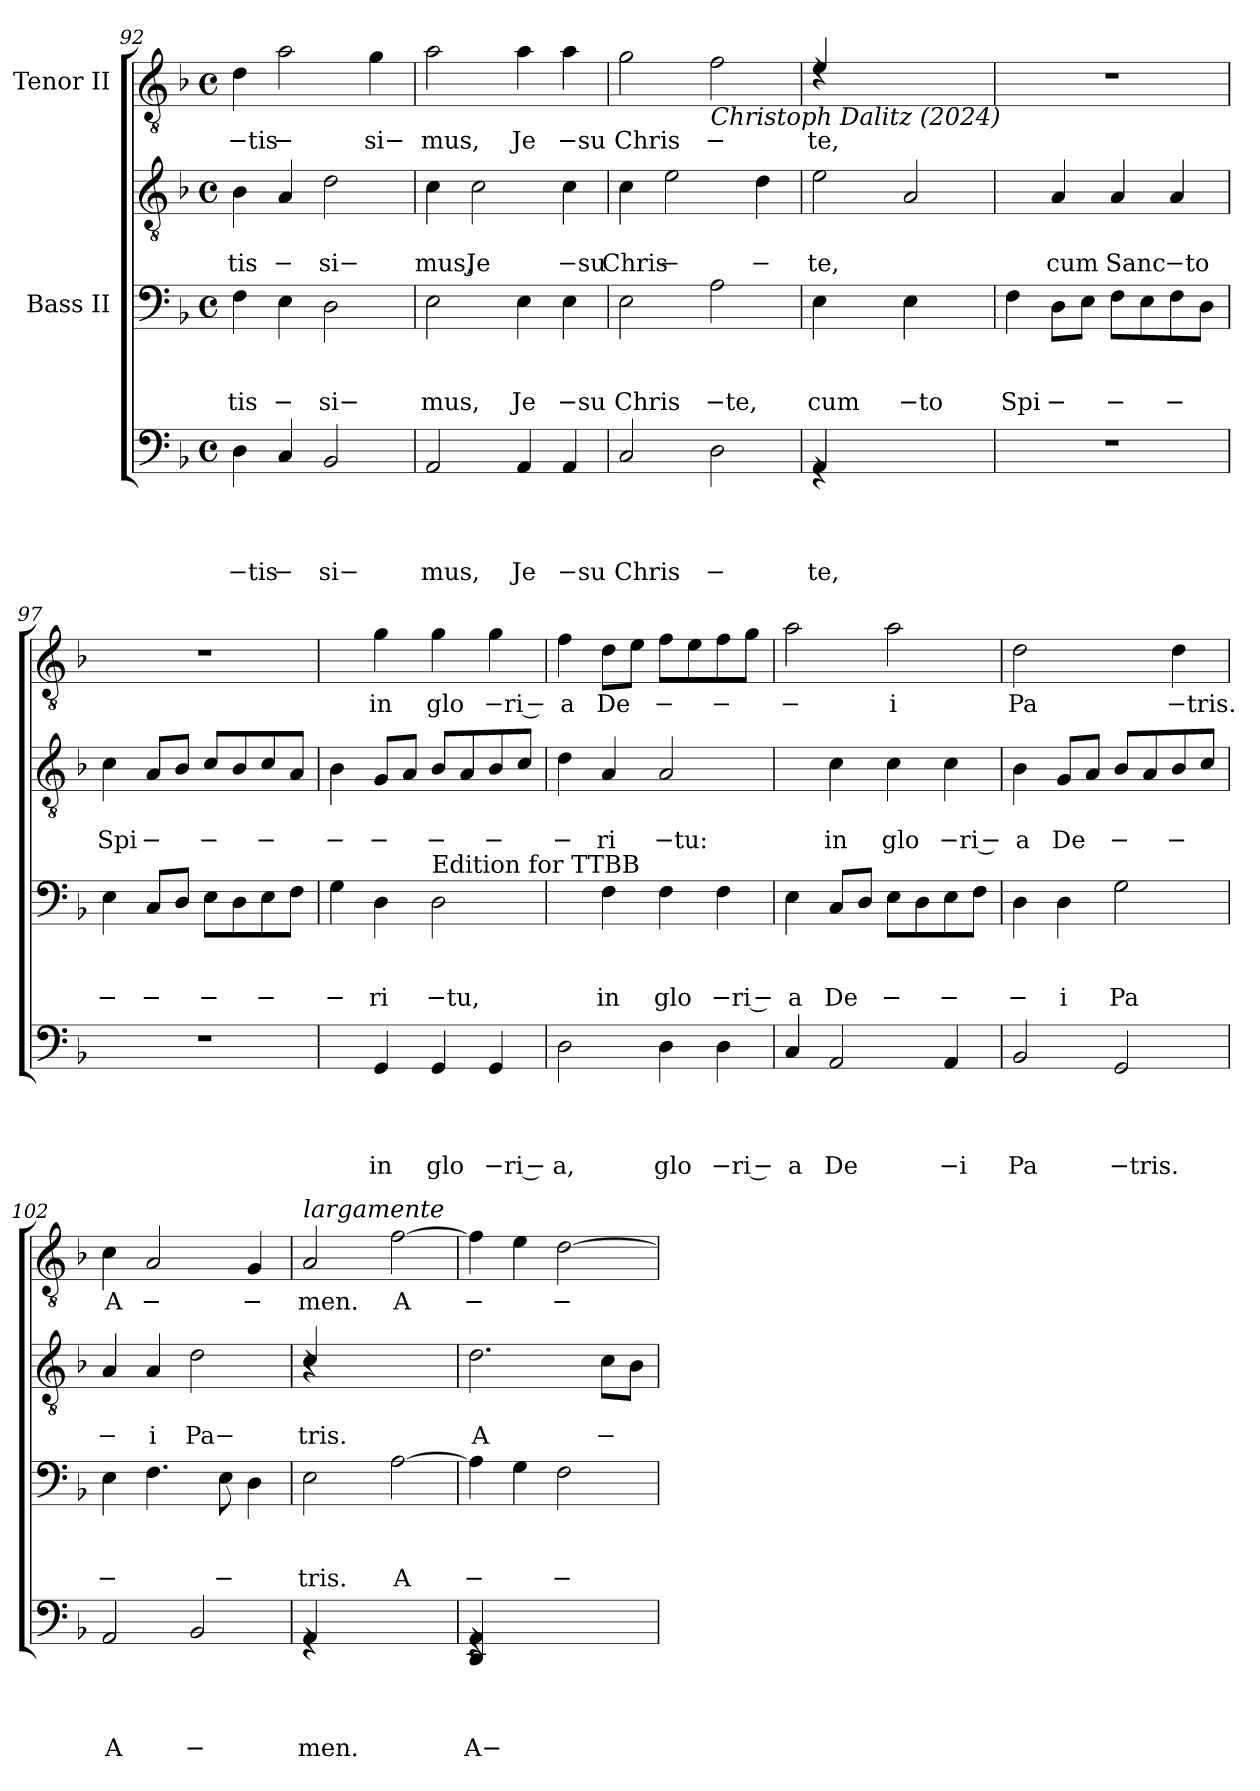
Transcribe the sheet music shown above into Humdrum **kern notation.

**kern	**text	**text	**text	**text	**kern	**text	**text	**text	**kern	**text	**text	**kern	**text
*part4	*part4	*part4	*part4	*part4	*part3	*part3	*part3	*part3	*part2	*part2	*part2	*part1	*part1
*staff4	*staff4	*staff4	*staff4	*staff4	*staff3	*staff3	*staff3	*staff3	*staff2	*staff2	*staff2	*staff1	*staff1
*	*	*	*	*	*I"Bass II	*	*	*	*	*	*	*I"Tenor II	*
*clefF4	*	*	*	*	*clefF4	*	*	*	*clefGv2	*	*	*clefGv2	*
*k[b-]	*	*	*	*	*k[b-]	*	*	*	*k[b-]	*	*	*k[b-]	*
*F:	*	*	*	*	*F:	*	*	*	*F:	*	*	*F:	*
*M4/4	*	*	*	*	*M4/4	*	*	*	*M4/4	*	*	*M4/4	*
*met(c)	*	*	*	*	*met(c)	*	*	*	*met(c)	*	*	*met(c)	*
=92	=92	=92	=92	=92	=92	=92	=92	=92	=92	=92	=92	=92	=92
!	!	!	!	!LO:LY:b:rj	!	!	!	!LO:LY:b	!	!	!LO:LY:b	!	!LO:LY:b:rj
4D\	.	.	.	−tis	4F\	.	.	tis	4B-\	.	tis	4d\	−tis
!	!	!	!	!LO:LY:b	!	!	!	!LO:LY:b	!	!	!LO:LY:b	!	!LO:LY:b
4C/	.	.	.	−	4E\	.	.	−	4A/	.	−	2a\	−
!	!	!	!	!LO:LY:b	!	!	!	!LO:LY:b	!	!	!LO:LY:b	!	!
2BB-/	.	.	.	si−	2D\	.	.	si−	2d\	.	si−	.	.
!	!	!	!	!	!	!	!	!	!	!	!	!	!LO:LY:b
.	.	.	.	.	.	.	.	.	.	.	.	4g\	si−
=93	=93	=93	=93	=93	=93	=93	=93	=93	=93	=93	=93	=93	=93
!	!	!	!	!LO:LY:b	!	!	!	!LO:LY:b	!	!	!LO:LY:b	!	!LO:LY:b
2AA/	.	.	.	mus,	2E\	.	.	mus,	4c\	.	mus,	2a\	mus,
!	!	!	!	!	!	!	!	!	!	!	!LO:LY:b	!	!
.	.	.	.	.	.	.	.	.	2c\	.	Je	.	.
!	!	!	!	!LO:LY:b	!	!	!	!LO:LY:b	!	!	!	!	!LO:LY:b
4AA/	.	.	.	Je	4E\	.	.	Je	.	.	.	4a\	Je
!	!	!	!	!LO:LY:b:rj	!	!	!	!LO:LY:b:rj	!	!	!LO:LY:b:rj	!	!LO:LY:b:rj
4AA/	.	.	.	−su	4E\	.	.	−su	4c\	.	−su	4a\	−su
=94	=94	=94	=94	=94	=94	=94	=94	=94	=94	=94	=94	=94	=94
!	!	!	!	!LO:LY:b	!	!	!	!LO:LY:b	!	!	!LO:LY:b	!	!LO:LY:b
2C/	.	.	.	Chris	2E\	.	.	Chris	4c\	.	Chris	2g\	Chris
!	!	!	!	!	!	!	!	!	!	!	!LO:LY:b	!	!
.	.	.	.	.	.	.	.	.	2e\	.	−	.	.
!	!	!	!	!	!	!	!	!	!	!	!	!LO:TX:b:i:t=Christoph Dalitz (2024)	!
!	!	!	!	!LO:LY:b	!	!	!	!LO:LY:b:rj	!	!	!	!	!LO:LY:b
2D\	.	.	.	−	2A\	.	.	−te,	.	.	.	2f\	−
!	!	!	!	!	!	!	!	!	!	!	!LO:LY:b	!	!
.	.	.	.	.	.	.	.	.	4d\	.	−	.	.
=95	=95	=95	=95	=95	=95	=95	=95	=95	=95	=95	=95	=95	=95
!LO:N:head=solid	!	!	!	!LO:LY:b	!	!	!	!LO:LY:b	!	!	!LO:LY:b	!LO:N:head=solid	!LO:LY:b
*^	*	*	*	*	*^	*	*	*	*	*	*	*^	*
4AA/	4rFF	.	.	.	te,	4E\	2ryy	.	.	cum	2e\	.	te,	4e/	4rc	te,
2.ryy	2.ryy	.	.	.	.	4ryy	.	.	.	.	.	.	.	2.ryy	2.ryy	.
!	!	!	!	!	!	!	!	!	!	!LO:LY:b	!	!	!	!	!	!
!	!	!	!	!	!	!	!	!	!	!LO:LY:b:rj	!	!	!	!	!	!
.	.	.	.	.	.	4E\	4E\	.	.	−to	2A/	.	.	.	.	.
.	.	.	.	.	.	4ryy	4ryy	.	.	.	.	.	.	.	.	.
*v	*v	*	*	*	*	*	*	*	*	*	*	*	*	*v	*v	*
!!LO:LB:g=z
=96	=96	=96	=96	=96	=96	=96	=96	=96	=96	=96	=96	=96	=96	=96
!	!	!	!	!	!	!	!	!	!LO:LY:b	!	!	!	!	!
*	*	*	*	*	*v	*v	*	*	*	*	*	*	*	*
1r	.	.	.	.	4F\	.	.	Spi	4ryy	.	.	1r	.
!	!	!	!	!	!	!	!	!LO:LY:b	!	!	!LO:LY:b	!	!
.	.	.	.	.	8D\L	.	.	−	4A/	.	cum	.	.
.	.	.	.	.	8E\J	.	.	.	.	.	.	.	.
!	!	!	!	!	!	!	!	!LO:LY:b	!	!	!LO:LY:b	!	!
.	.	.	.	.	8F\L	.	.	−	4A/	.	Sanc	.	.
.	.	.	.	.	8E\	.	.	.	.	.	.	.	.
!	!	!	!	!	!	!	!	!LO:LY:b	!	!	!LO:LY:b:rj	!	!
.	.	.	.	.	8F\	.	.	−	4A/	.	−to	.	.
.	.	.	.	.	8D\J	.	.	.	.	.	.	.	.
=97	=97	=97	=97	=97	=97	=97	=97	=97	=97	=97	=97	=97	=97
!	!	!	!	!	!	!	!	!LO:LY:b	!	!	!LO:LY:b	!	!
1r	.	.	.	.	4E\	.	.	−	4c\	.	Spi	1r	.
!	!	!	!	!	!	!	!	!LO:LY:b	!	!	!LO:LY:b	!	!
.	.	.	.	.	8C/L	.	.	−	8A/L	.	−	.	.
.	.	.	.	.	8D/J	.	.	.	8B-/J	.	.	.	.
!	!	!	!	!	!	!	!	!LO:LY:b	!	!	!LO:LY:b	!	!
.	.	.	.	.	8E\L	.	.	−	8c/L	.	−	.	.
.	.	.	.	.	8D\	.	.	.	8B-/	.	.	.	.
!	!	!	!	!	!	!	!	!LO:LY:b	!	!	!LO:LY:b	!	!
.	.	.	.	.	8E\	.	.	−	8c/	.	−	.	.
.	.	.	.	.	8F\J	.	.	.	8A/J	.	.	.	.
=98	=98	=98	=98	=98	=98	=98	=98	=98	=98	=98	=98	=98	=98
!	!	!	!	!	!	!	!	!LO:LY:b	!	!	!LO:LY:b	!	!
4ryy	.	.	.	.	4G\	.	.	−	4B-\	.	−	4ryy	.
!	!	!	!	!LO:LY:b	!	!	!	!LO:LY:b	!	!	!LO:LY:b	!	!LO:LY:b
4GG/	.	.	.	in	4D\	.	.	ri	8G/L	.	−	4g\	in
.	.	.	.	.	.	.	.	.	8A/J	.	.	.	.
!	!	!	!	!	!LO:TX:a:t=Edition for TTBB	!	!	!	!	!	!	!	!
!	!	!	!	!LO:LY:b	!	!	!	!LO:LY:b:rj	!	!	!LO:LY:b	!	!LO:LY:b
4GG/	.	.	.	glo	2D\	.	.	−tu,	8B-/L	.	−	4g\	glo
.	.	.	.	.	.	.	.	.	8A/	.	.	.	.
!	!	!	!	!LO:LY:b:rj	!	!	!	!	!	!	!LO:LY:b	!	!LO:LY:b:rj
4GG/	.	.	.	−ri −	.	.	.	.	8B-/	.	−	4g\	−ri −
.	.	.	.	.	.	.	.	.	8c/J	.	.	.	.
=99	=99	=99	=99	=99	=99	=99	=99	=99	=99	=99	=99	=99	=99
!	!	!	!	!LO:LY:b	!	!	!	!	!	!	!LO:LY:b	!	!LO:LY:b
2D\	.	.	.	a,	4ryy	.	.	.	4d\	.	−	4f\	a
!	!	!	!	!	!	!	!	!LO:LY:b	!	!	!LO:LY:b	!	!LO:LY:b
.	.	.	.	.	4F\	.	.	in	4A/	.	ri	8d\L	De
.	.	.	.	.	.	.	.	.	.	.	.	8e\J	.
!	!	!	!	!LO:LY:b	!	!	!	!LO:LY:b	!	!	!LO:LY:b:rj	!	!LO:LY:b
4D\	.	.	.	glo	4F\	.	.	glo	2A/	.	−tu:	8f\L	−
.	.	.	.	.	.	.	.	.	.	.	.	8e\	.
!	!	!	!	!LO:LY:b:rj	!	!	!	!LO:LY:b:rj	!	!	!	!	!LO:LY:b
4D\	.	.	.	−ri −	4F\	.	.	−ri −	.	.	.	8f\	−
.	.	.	.	.	.	.	.	.	.	.	.	8g\J	.
=100	=100	=100	=100	=100	=100	=100	=100	=100	=100	=100	=100	=100	=100
!	!	!	!	!LO:LY:b	!	!	!	!LO:LY:b	!	!	!	!	!LO:LY:b
4C/	.	.	.	a	4E\	.	.	a	4ryy	.	.	2a\	−
!	!	!	!	!LO:LY:b	!	!	!	!LO:LY:b	!	!	!LO:LY:b	!	!
2AA/	.	.	.	De	8C/L	.	.	De	4c\	.	in	.	.
.	.	.	.	.	8D/J	.	.	.	.	.	.	.	.
!	!	!	!	!	!	!	!	!LO:LY:b	!	!	!LO:LY:b	!	!LO:LY:b
.	.	.	.	.	8E\L	.	.	−	4c\	.	glo	2a\	i
.	.	.	.	.	8D\	.	.	.	.	.	.	.	.
!	!	!	!	!LO:LY:b:rj	!	!	!	!LO:LY:b	!	!	!LO:LY:b:rj	!	!
4AA/	.	.	.	−i	8E\	.	.	−	4c\	.	−ri −	.	.
.	.	.	.	.	8F\J	.	.	.	.	.	.	.	.
!!LO:LB:g=z
=101	=101	=101	=101	=101	=101	=101	=101	=101	=101	=101	=101	=101	=101
!	!	!	!	!LO:LY:b	!	!	!	!LO:LY:b	!	!	!LO:LY:b	!	!LO:LY:b
2BB-/	.	.	.	Pa	4D\	.	.	−	4B-\	.	a	2d\	Pa
!	!	!	!	!	!	!	!	!LO:LY:b	!	!	!LO:LY:b	!	!
.	.	.	.	.	4D\	.	.	i	8G/L	.	De	.	.
.	.	.	.	.	.	.	.	.	8A/J	.	.	.	.
!	!	!	!	!LO:LY:b:rj	!	!	!	!LO:LY:b	!	!	!LO:LY:b	!	!
2GG/	.	.	.	−tris.	2G\	.	.	Pa	8B-/L	.	−	4ryy	.
.	.	.	.	.	.	.	.	.	8A/	.	.	.	.
!	!	!	!	!	!	!	!	!	!	!	!LO:LY:b	!	!LO:LY:b:rj
.	.	.	.	.	.	.	.	.	8B-/	.	−	4d\	−tris.
.	.	.	.	.	.	.	.	.	8c/J	.	.	.	.
=102	=102	=102	=102	=102	=102	=102	=102	=102	=102	=102	=102	=102	=102
!	!	!	!	!LO:LY:b	!	!	!	!LO:LY:b	!	!	!LO:LY:b	!	!LO:LY:b
2AA/	.	.	.	A	4E\	.	.	−	4A/	.	−	4c\	A
!	!	!	!	!	!	!	!	!	!	!	!LO:LY:b	!	!LO:LY:b
.	.	.	.	.	4.F\	.	.	.	4A/	.	i	2A/	−
!	!	!	!	!LO:LY:b	!	!	!	!	!	!	!LO:LY:b	!	!
2BB-/	.	.	.	−	.	.	.	.	2d\	.	Pa−	.	.
!	!	!	!	!	!	!	!	!LO:LY:b	!	!	!	!	!
.	.	.	.	.	8E\	.	.	−	.	.	.	.	.
!	!	!	!	!	!	!	!	!	!	!	!	!	!LO:LY:b
.	.	.	.	.	4D\	.	.	.	.	.	.	4G/	−
=103	=103	=103	=103	=103	=103	=103	=103	=103	=103	=103	=103	=103	=103
!	!	!	!	!	!	!	!	!	!	!	!	!LO:TX:a:i:t=largamente	!
!LO:N:head=solid	!	!	!	!LO:LY:b	!	!	!	!LO:LY:b	!LO:N:head=solid	!	!LO:LY:b	!	!LO:LY:b
*^	*	*	*	*	*	*	*	*	*^	*	*	*	*
4AA/	4rFF	.	.	.	men.	2E\	.	.	tris.	4c/	4rA	.	tris.	2A/	men.
2.ryy	2.ryy	.	.	.	.	.	.	.	.	2.ryy	2.ryy	.	.	.	.
!	!	!	!	!	!	!	!	!	!LO:LY:b	!	!	!	!	!	!LO:LY:b
.	.	.	.	.	.	[>2A\	.	.	A	.	.	.	.	[>2f\	A
*	*	*	*	*	*	*	*	*	*	*v	*v	*	*	*	*
=104	=104	=104	=104	=104	=104	=104	=104	=104	=104	=104	=104	=104	=104	=104
!LO:N:n=1:head=solid	!	!	!	!	!	!	!	!	!	!	!	!	!	!
!LO:N:n=2:head=solid	!	!	!	!	!LO:LY:b	!	!	!	!LO:LY:b	!	!	!LO:LY:b	!	!LO:LY:b
4DD/ 4AA/	4rFF	.	.	.	A−	4A\]	.	.	−	2.d\	.	A	4f\]	−
2.ryy	2.ryy	.	.	.	.	4G\	.	.	.	.	.	.	4e\	.
!	!	!	!	!	!	!	!	!	!LO:LY:b	!	!	!	!	!LO:LY:b
.	.	.	.	.	.	2F\	.	.	−	.	.	.	[>2d\	−
!	!	!	!	!	!	!	!	!	!	!	!	!LO:LY:b	!	!
.	.	.	.	.	.	.	.	.	.	8c\L	.	−	.	.
.	.	.	.	.	.	.	.	.	.	8B-\J	.	.	.	.
*v	*v	*	*	*	*	*	*	*	*	*	*	*	*	*
=	=	=	=	=	=	=	=	=	=	=	=	=	=
*-	*-	*-	*-	*-	*-	*-	*-	*-	*-	*-	*-	*-	*-
